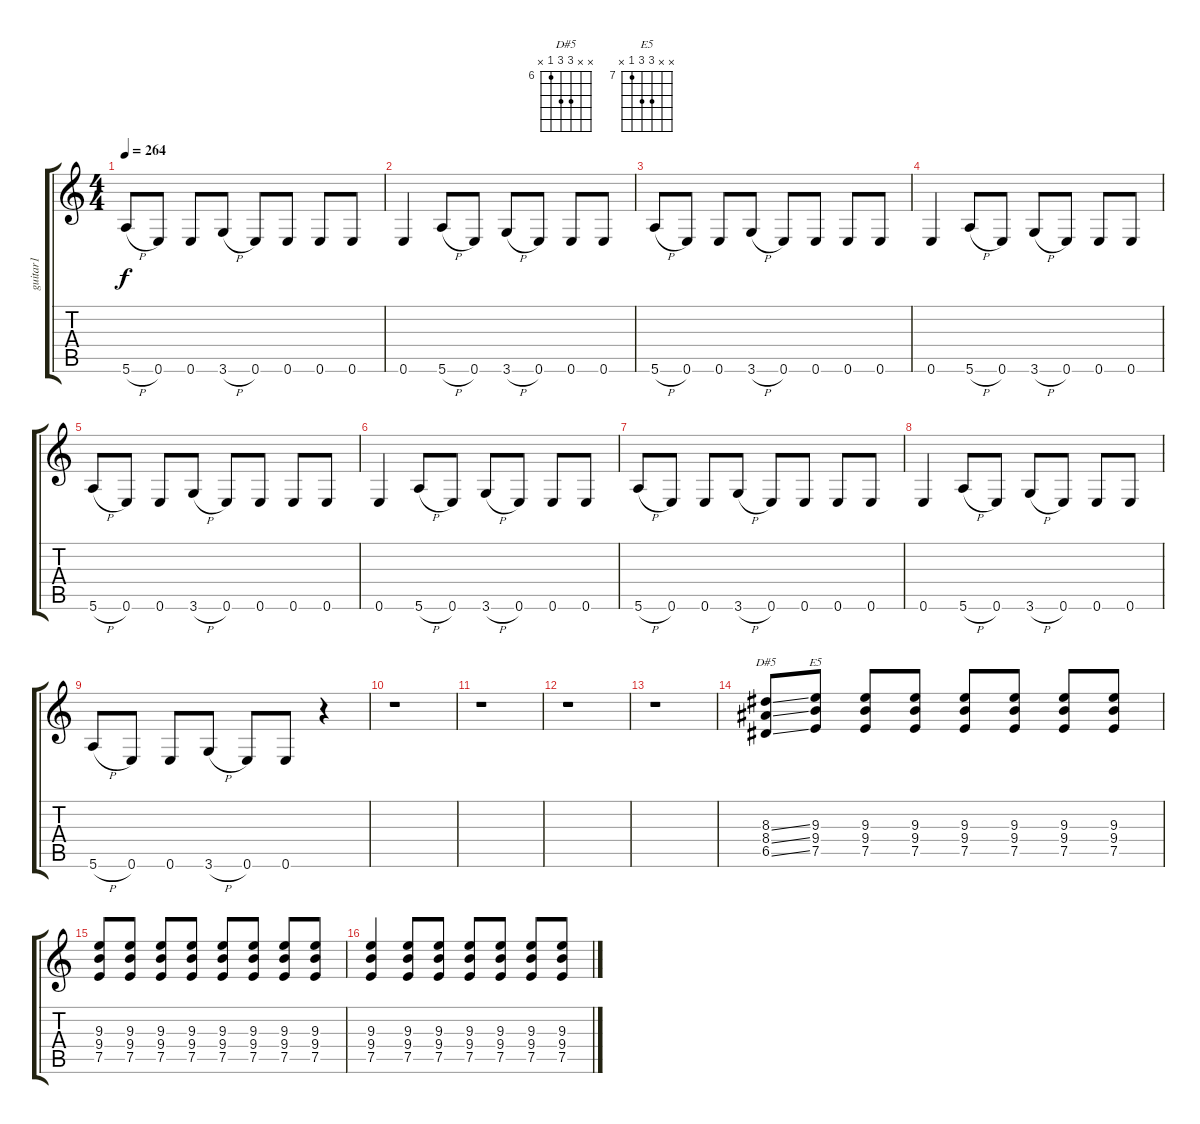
\track ("guitar1" "guitar1") {instrument distortionguitar}
\staff {score tabs}
\tuning (E4 B3 G3 D3 A2 E2) {hide}
\chord ("D#5" x x 8 8 6 x) {firstfret 6}
\chord ("E5" x x 9 9 7 x) {firstfret 7}
\ts (4 4)
\tempo 264
\clef g2
\ks c
5.6{h}.8{dy f} 0.6.8 0.6.8 3.6{h}.8 0.6.8 0.6.8 0.6.8 0.6.8 |
0.6.4 5.6{h}.8 0.6.8 3.6{h}.8 0.6.8 0.6.8 0.6.8 |
5.6{h}.8 0.6.8 0.6.8 3.6{h}.8 0.6.8 0.6.8 0.6.8 0.6.8 |
0.6.4 5.6{h}.8 0.6.8 3.6{h}.8 0.6.8 0.6.8 0.6.8 |
5.6{h}.8 0.6.8 0.6.8 3.6{h}.8 0.6.8 0.6.8 0.6.8 0.6.8 |
0.6.4 5.6{h}.8 0.6.8 3.6{h}.8 0.6.8 0.6.8 0.6.8 |
5.6{h}.8 0.6.8 0.6.8 3.6{h}.8 0.6.8 0.6.8 0.6.8 0.6.8 |
0.6.4 5.6{h}.8 0.6.8 3.6{h}.8 0.6.8 0.6.8 0.6.8 |
5.6{h}.8 0.6.8 0.6.8 3.6{h}.8 0.6.8 0.6.8 r.4 |
r.1 |
r.1 |
r.1 |
r.1 |
(8.3{ss} 8.4{ss} 6.5{ss}).8{ch "D#5"} (9.3 9.4 7.5).8{ch "E5"} (9.3 9.4 7.5).8 (9.3 9.4 7.5).8 (9.3 9.4 7.5).8 (9.3 9.4 7.5).8 (9.3 9.4 7.5).8 (9.3 9.4 7.5).8 |
(9.3 9.4 7.5).8 (9.3 9.4 7.5).8 (9.3 9.4 7.5).8 (9.3 9.4 7.5).8 (9.3 9.4 7.5).8 (9.3 9.4 7.5).8 (9.3 9.4 7.5).8 (9.3 9.4 7.5).8 |
(9.3 9.4 7.5).4 (9.3 9.4 7.5).8 (9.3 9.4 7.5).8 (9.3 9.4 7.5).8 (9.3 9.4 7.5).8 (9.3 9.4 7.5).8 (9.3 9.4 7.5).8
